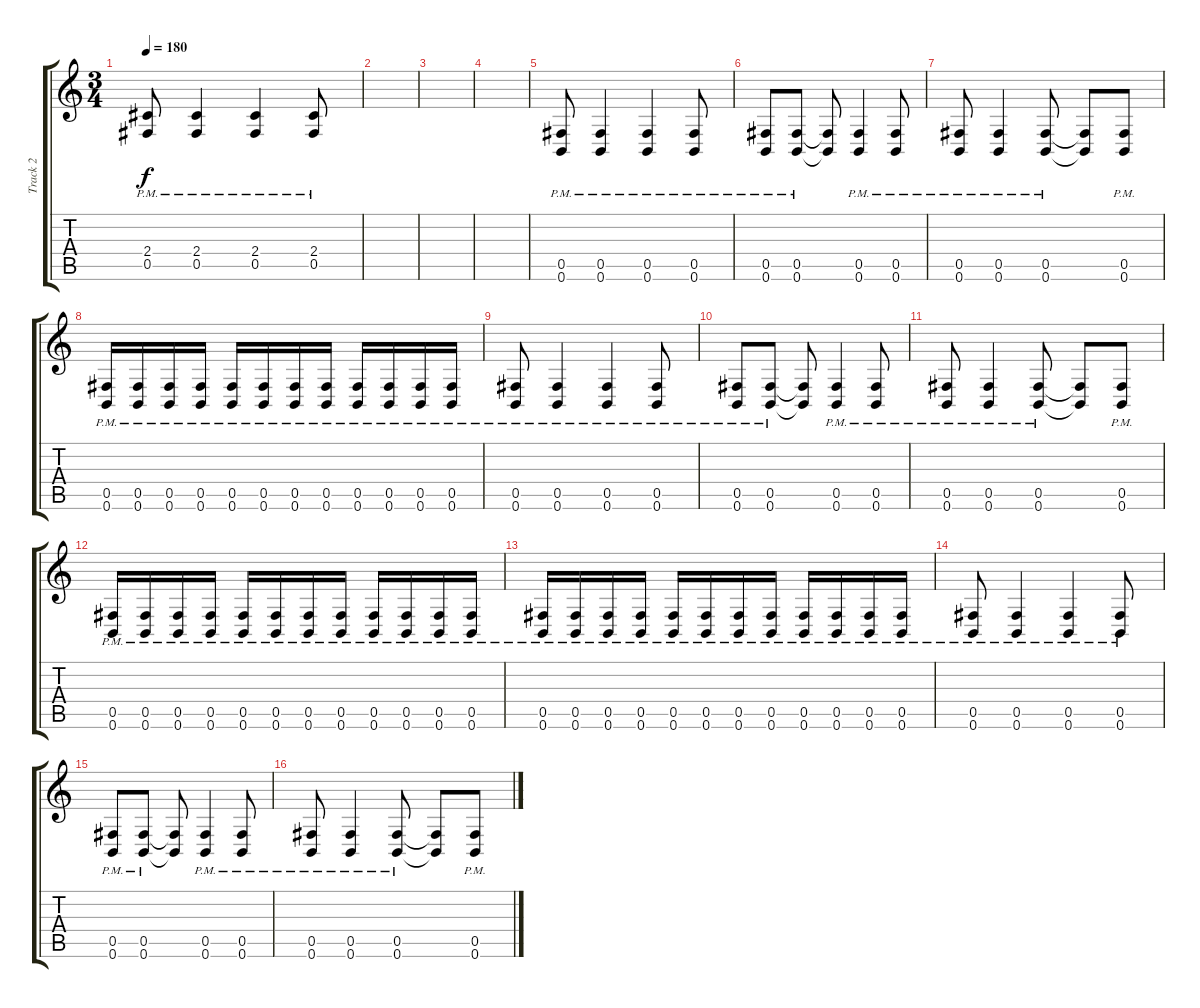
\track ("Track 2" "Track 2") {instrument overdrivenguitar}
\staff {score tabs}
\tuning (Db4 Ab3 E3 B2 Gb2 B1) {hide}
\ts (3 4)
\tempo 180
\clef g2
\ks c
(2.4{pm} 0.5{pm}).8{dy f} (2.4{pm} 0.5{pm}).4 (2.4{pm} 0.5{pm}).4 (2.4{pm} 0.5{pm}).8 |
|
|
|
(0.5{pm} 0.6{pm}).8 (0.5{pm} 0.6{pm}).4 (0.5{pm} 0.6{pm}).4 (0.5{pm} 0.6{pm}).8 |
(0.5{pm} 0.6{pm}).8 (0.5{pm} 0.6{pm}).8 (0.5{t} 0.6{t}).8 (0.5{pm} 0.6{pm}).4 (0.5{pm} 0.6{pm}).8 |
(0.5{pm} 0.6{pm}).8 (0.5{pm} 0.6{pm}).4 (0.5{pm} 0.6{pm}).8 (0.5{t} 0.6{t}).8 (0.5{pm} 0.6{pm}).8 |
(0.5{pm} 0.6{pm}).16 (0.5{pm} 0.6{pm}).16 (0.5{pm} 0.6{pm}).16 (0.5{pm} 0.6{pm}).16 (0.5{pm} 0.6{pm}).16 (0.5{pm} 0.6{pm}).16 (0.5{pm} 0.6{pm}).16 (0.5{pm} 0.6{pm}).16 (0.5{pm} 0.6{pm}).16 (0.5{pm} 0.6{pm}).16 (0.5{pm} 0.6{pm}).16 (0.5{pm} 0.6{pm}).16 |
(0.5{pm} 0.6{pm}).8 (0.5{pm} 0.6{pm}).4 (0.5{pm} 0.6{pm}).4 (0.5{pm} 0.6{pm}).8 |
(0.5{pm} 0.6{pm}).8 (0.5{pm} 0.6{pm}).8 (0.5{t} 0.6{t}).8 (0.5{pm} 0.6{pm}).4 (0.5{pm} 0.6{pm}).8 |
(0.5{pm} 0.6{pm}).8 (0.5{pm} 0.6{pm}).4 (0.5{pm} 0.6{pm}).8 (0.5{t} 0.6{t}).8 (0.5{pm} 0.6{pm}).8 |
(0.5{pm} 0.6{pm}).16 (0.5{pm} 0.6{pm}).16 (0.5{pm} 0.6{pm}).16 (0.5{pm} 0.6{pm}).16 (0.5{pm} 0.6{pm}).16 (0.5{pm} 0.6{pm}).16 (0.5{pm} 0.6{pm}).16 (0.5{pm} 0.6{pm}).16 (0.5{pm} 0.6{pm}).16 (0.5{pm} 0.6{pm}).16 (0.5{pm} 0.6{pm}).16 (0.5{pm} 0.6{pm}).16 |
(0.5{pm} 0.6{pm}).16 (0.5{pm} 0.6{pm}).16 (0.5{pm} 0.6{pm}).16 (0.5{pm} 0.6{pm}).16 (0.5{pm} 0.6{pm}).16 (0.5{pm} 0.6{pm}).16 (0.5{pm} 0.6{pm}).16 (0.5{pm} 0.6{pm}).16 (0.5{pm} 0.6{pm}).16 (0.5{pm} 0.6{pm}).16 (0.5{pm} 0.6{pm}).16 (0.5{pm} 0.6{pm}).16 |
(0.5{pm} 0.6{pm}).8 (0.5{pm} 0.6{pm}).4 (0.5{pm} 0.6{pm}).4 (0.5{pm} 0.6{pm}).8 |
(0.5{pm} 0.6{pm}).8 (0.5{pm} 0.6{pm}).8 (0.5{t} 0.6{t}).8 (0.5{pm} 0.6{pm}).4 (0.5{pm} 0.6{pm}).8 |
(0.5{pm} 0.6{pm}).8 (0.5{pm} 0.6{pm}).4 (0.5{pm} 0.6{pm}).8 (0.5{t} 0.6{t}).8 (0.5{pm} 0.6{pm}).8
